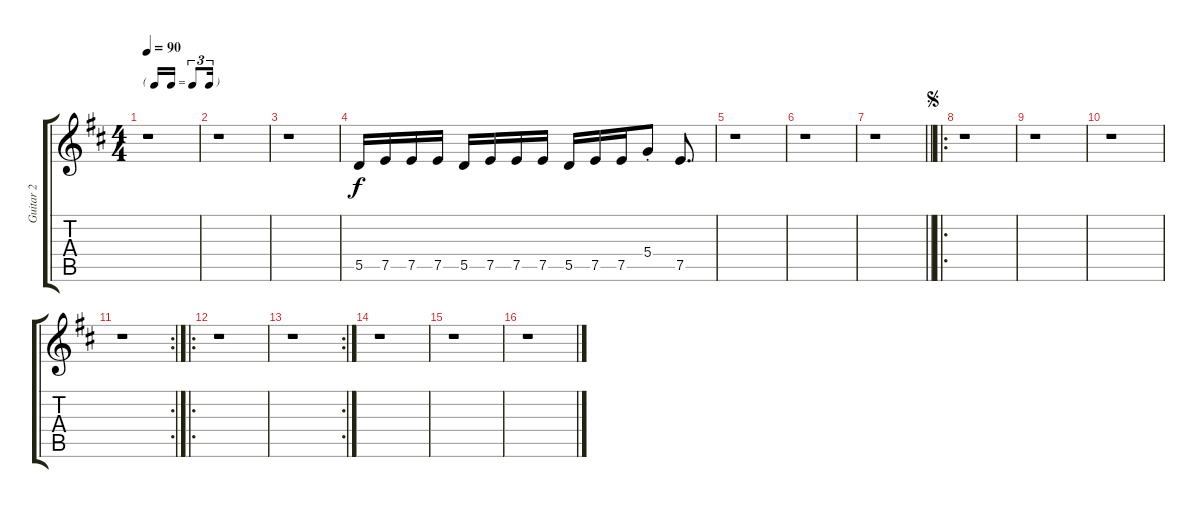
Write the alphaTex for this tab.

\track ("Guitar 2" "Guitar 2") {instrument overdrivenguitar}
\staff {score tabs}
\tuning (E4 B3 G3 D3 A2 E2) {hide}
\ts (4 4)
\tf triplet16th
\tempo 90
\clef g2
\ks d
r.1{dy f instrument overdrivenguitar} |
r.1 |
r.1 |
5.5.16 7.5.16 7.5.16 7.5.16 5.5.16 7.5.16 7.5.16 7.5.16 5.5.16 7.5.16 7.5.16 5.4{st}.8 7.5.8{d} |
r.1 |
r.1 |
\barLineRight lightlight
r.1 |
\ro
\jump segno
r.1 |
r.1 |
r.1 |
\rc 2
r.1 |
\ro
r.1 |
\rc 2
r.1 |
r.1 |
r.1 |
r.1
